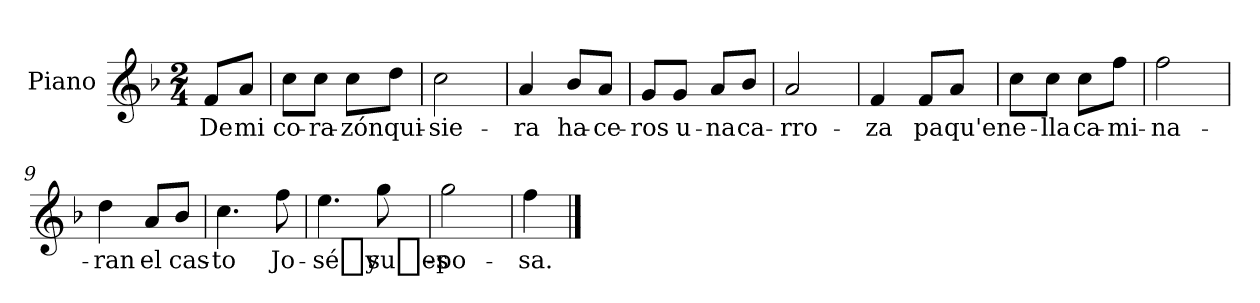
**kern	**text
*part1	*part1
*staff1	*staff1
*I"Piano	*
*I'Pno	*
*clefG2	*
*k[b-]	*
*F:	*
*M2/4	*
=	=
8f/L	De
8a/J	mi
=1	=1
8cc\L	co-
8cc\J	-ra-
8cc\L	-zón
8dd\J	qui-
=2	=2
2cc\	-sie-
=3	=3
4a/	-ra
8b-/L	ha-
8a/J	-ce-
=4	=4
8g/L	-ros
8g/J	u-
8a/L	-na
8b-/J	ca-
=5	=5
2a/	-rro-
=6	=6
4f/	-za
8f/L	pa
8a/J	qu'en
!!LO:LB:g=z
=7	=7
8cc\L	e-
8cc\J	-lla
8cc\L	ca-
8ff\J	-mi-
=8	=8
2ff\	-na-
=9	=9
4dd\	-ran
8a/L	el
8b-/J	cas-
=10	=10
4.cc\	-to
8ff\	Jo-
=11	=11
4.ee\	-sé_y
8gg\	su_es-
=12	=12
2gg\	-po-
=13	=13
4ff\	-sa.
==	==
*-	*-
